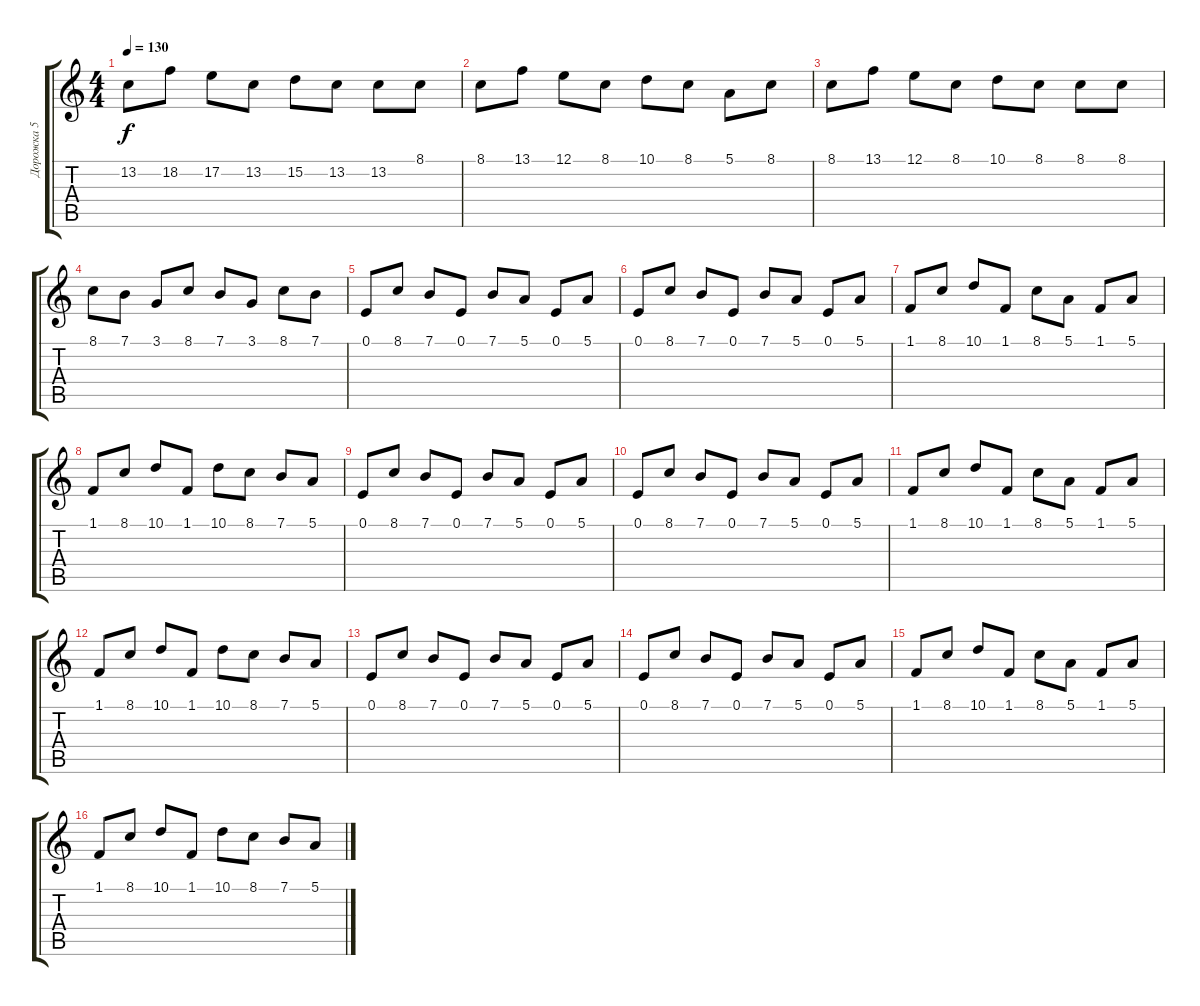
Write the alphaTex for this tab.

\track ("Дорожка 5" "Дорожка 5") {instrument musicbox}
\staff {score tabs}
\tuning (E4 B3 G3 D3 A2 E2) {hide}
\ts (4 4)
\tempo 130
\clef g2
\ks c
13.2.8{dy f} 18.2.8 17.2.8 13.2.8 15.2.8 13.2.8 13.2.8 8.1.8 |
8.1.8 13.1.8 12.1.8 8.1.8 10.1.8 8.1.8 5.1.8 8.1.8 |
8.1.8 13.1.8 12.1.8 8.1.8 10.1.8 8.1.8 8.1.8 8.1.8 |
8.1.8 7.1.8 3.1.8 8.1.8 7.1.8 3.1.8 8.1.8 7.1.8 |
0.1.8 8.1.8 7.1.8 0.1.8 7.1.8 5.1.8 0.1.8 5.1.8 |
0.1.8 8.1.8 7.1.8 0.1.8 7.1.8 5.1.8 0.1.8 5.1.8 |
1.1.8 8.1.8 10.1.8 1.1.8 8.1.8 5.1.8 1.1.8 5.1.8 |
1.1.8 8.1.8 10.1.8 1.1.8 10.1.8 8.1.8 7.1.8 5.1.8 |
0.1.8 8.1.8 7.1.8 0.1.8 7.1.8 5.1.8 0.1.8 5.1.8 |
0.1.8 8.1.8 7.1.8 0.1.8 7.1.8 5.1.8 0.1.8 5.1.8 |
1.1.8 8.1.8 10.1.8 1.1.8 8.1.8 5.1.8 1.1.8 5.1.8 |
1.1.8 8.1.8 10.1.8 1.1.8 10.1.8 8.1.8 7.1.8 5.1.8 |
0.1.8 8.1.8 7.1.8 0.1.8 7.1.8 5.1.8 0.1.8 5.1.8 |
0.1.8 8.1.8 7.1.8 0.1.8 7.1.8 5.1.8 0.1.8 5.1.8 |
1.1.8 8.1.8 10.1.8 1.1.8 8.1.8 5.1.8 1.1.8 5.1.8 |
1.1.8 8.1.8 10.1.8 1.1.8 10.1.8 8.1.8 7.1.8 5.1.8
